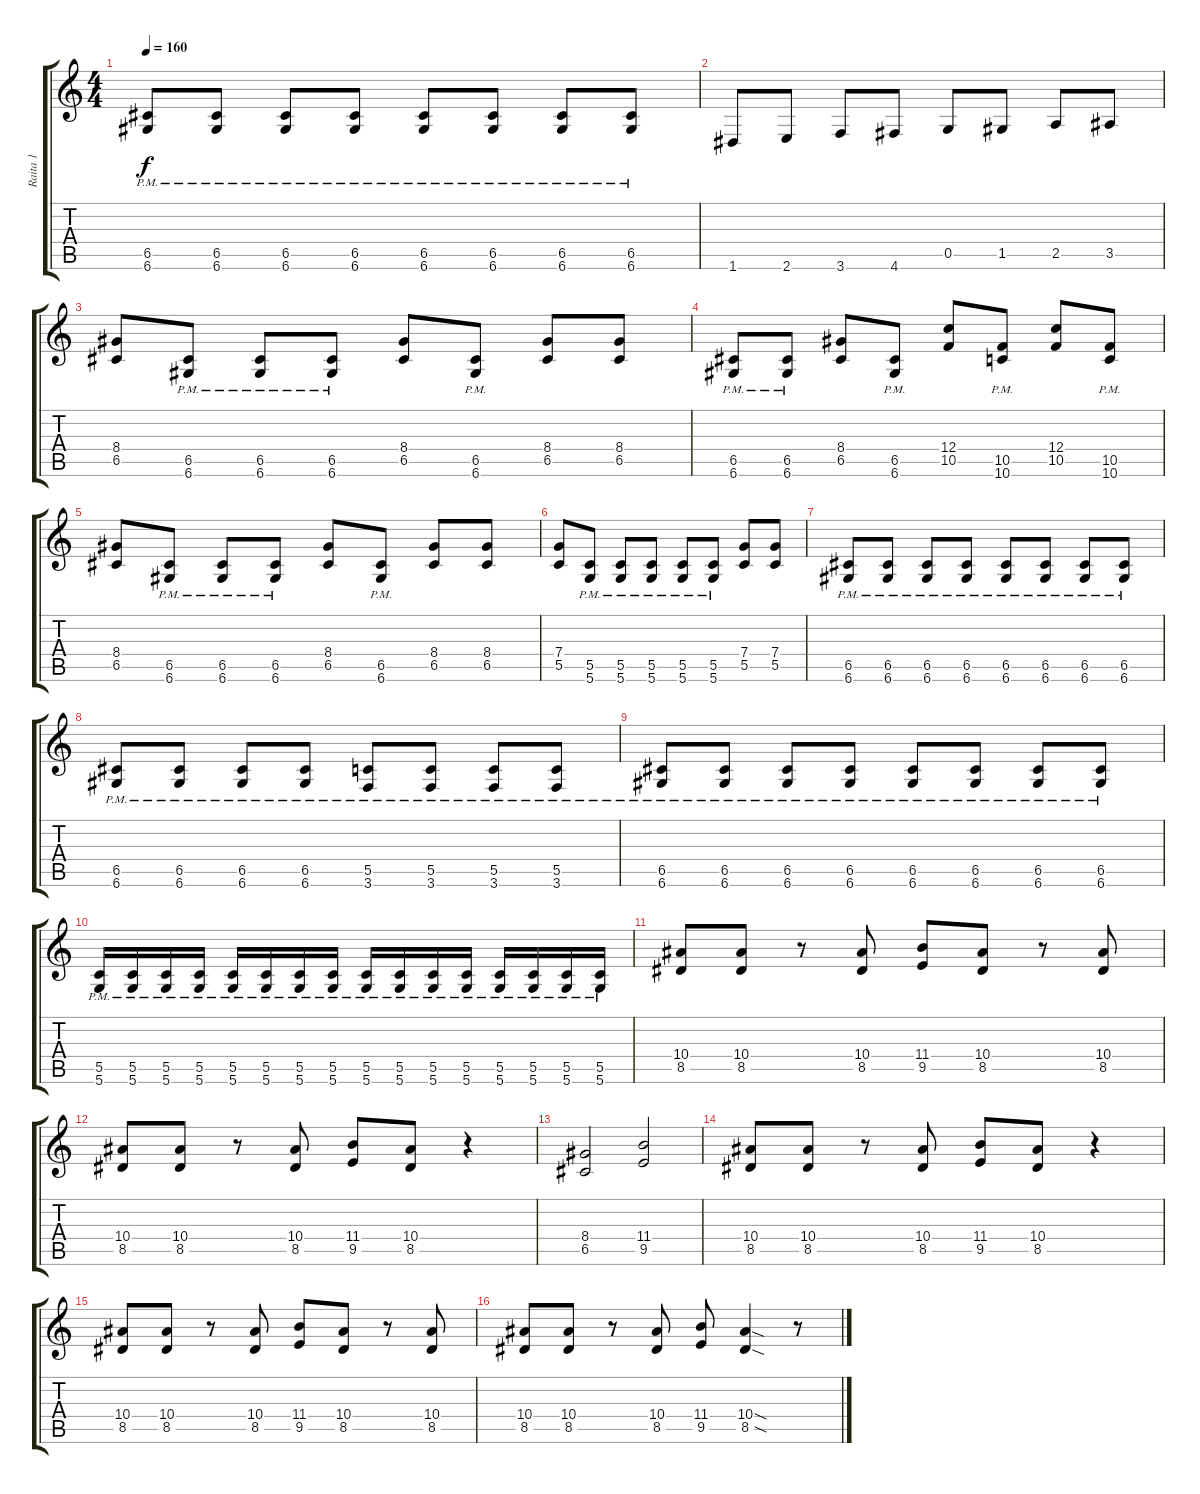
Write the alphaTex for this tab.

\track ("Raita 1" "Raita 1") {instrument distortionguitar}
\staff {score tabs}
\tuning (D4 A3 F3 C3 G2 D2) {hide}
\ts (4 4)
\tempo 160
\clef g2
\ks c
(6.5{pm} 6.6{pm}).8{dy f} (6.5{pm} 6.6{pm}).8 (6.5{pm} 6.6{pm}).8 (6.5{pm} 6.6{pm}).8 (6.5{pm} 6.6{pm}).8 (6.5{pm} 6.6{pm}).8 (6.5{pm} 6.6{pm}).8 (6.5{pm} 6.6{pm}).8 |
1.6.8 2.6.8 3.6.8 4.6.8 0.5.8 1.5.8 2.5.8 3.5.8 |
(8.4 6.5).8 (6.5{pm} 6.6{pm}).8 (6.5{pm} 6.6{pm}).8 (6.5{pm} 6.6{pm}).8 (8.4 6.5).8 (6.5{pm} 6.6{pm}).8 (8.4 6.5).8 (8.4 6.5).8 |
(6.5{pm} 6.6{pm}).8 (6.5{pm} 6.6{pm}).8 (8.4 6.5).8 (6.5{pm} 6.6{pm}).8 (12.4 10.5).8 (10.5{pm} 10.6{pm}).8 (12.4 10.5).8 (10.5{pm} 10.6{pm}).8 |
(8.4 6.5).8 (6.5{pm} 6.6{pm}).8 (6.5{pm} 6.6{pm}).8 (6.5{pm} 6.6{pm}).8 (8.4 6.5).8 (6.5{pm} 6.6{pm}).8 (8.4 6.5).8 (8.4 6.5).8 |
(7.4 5.5).8 (5.5{pm} 5.6{pm}).8 (5.5{pm} 5.6{pm}).8 (5.5{pm} 5.6{pm}).8 (5.5{pm} 5.6{pm}).8 (5.5{pm} 5.6{pm}).8 (7.4 5.5).8 (7.4 5.5).8 |
(6.5{pm} 6.6{pm}).8 (6.5{pm} 6.6{pm}).8 (6.5{pm} 6.6{pm}).8 (6.5{pm} 6.6{pm}).8 (6.5{pm} 6.6{pm}).8 (6.5{pm} 6.6{pm}).8 (6.5{pm} 6.6{pm}).8 (6.5{pm} 6.6{pm}).8 |
(6.5{pm} 6.6{pm}).8 (6.5{pm} 6.6{pm}).8 (6.5{pm} 6.6{pm}).8 (6.5{pm} 6.6{pm}).8 (5.5{pm} 3.6{pm}).8 (5.5{pm} 3.6{pm}).8 (5.5{pm} 3.6{pm}).8 (5.5{pm} 3.6{pm}).8 |
(6.5{pm} 6.6{pm}).8 (6.5{pm} 6.6{pm}).8 (6.5{pm} 6.6{pm}).8 (6.5{pm} 6.6{pm}).8 (6.5{pm} 6.6{pm}).8 (6.5{pm} 6.6{pm}).8 (6.5{pm} 6.6{pm}).8 (6.5{pm} 6.6{pm}).8 |
(5.5{pm} 5.6{pm}).16 (5.5{pm} 5.6{pm}).16 (5.5{pm} 5.6{pm}).16 (5.5{pm} 5.6{pm}).16 (5.5{pm} 5.6{pm}).16 (5.5{pm} 5.6{pm}).16 (5.5{pm} 5.6{pm}).16 (5.5{pm} 5.6{pm}).16 (5.5{pm} 5.6{pm}).16 (5.5{pm} 5.6{pm}).16 (5.5{pm} 5.6{pm}).16 (5.5{pm} 5.6{pm}).16 (5.5{pm} 5.6{pm}).16 (5.5{pm} 5.6{pm}).16 (5.5{pm} 5.6{pm}).16 (5.5{pm} 5.6{pm}).16 |
(10.4 8.5).8 (10.4 8.5).8 r.8 (10.4 8.5).8 (11.4 9.5).8 (10.4 8.5).8 r.8 (10.4 8.5).8 |
(10.4 8.5).8 (10.4 8.5).8 r.8 (10.4 8.5).8 (11.4 9.5).8 (10.4 8.5).8 r.4 |
(8.4 6.5).2 (11.4 9.5).2 |
(10.4 8.5).8 (10.4 8.5).8 r.8 (10.4 8.5).8 (11.4 9.5).8 (10.4 8.5).8 r.4 |
(10.4 8.5).8 (10.4 8.5).8 r.8 (10.4 8.5).8 (11.4 9.5).8 (10.4 8.5).8 r.8 (10.4 8.5).8 |
(10.4 8.5).8 (10.4 8.5).8 r.8 (10.4 8.5).8 (11.4 9.5).8 (10.4{sod} 8.5{sod}).4 r.8
